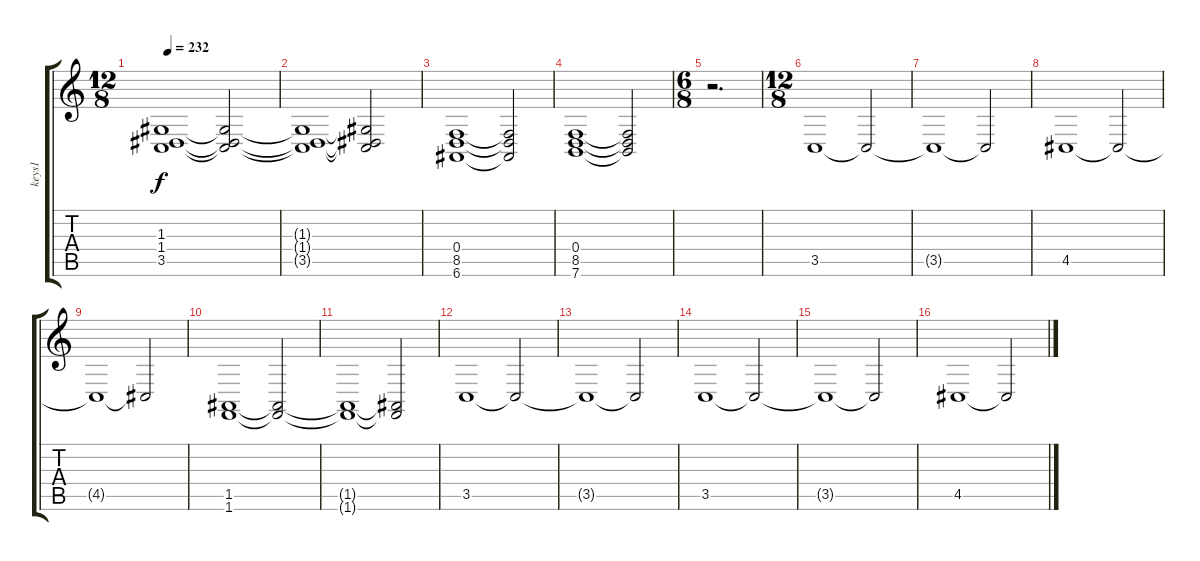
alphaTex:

\track ("keys1" "keys1") {instrument choiraahs}
\staff {score tabs}
\tuning (E4 B3 G3 D3 A2 E2) {hide}
\ts (12 8)
\tempo 232
\clef g2
\ks c
(1.3 1.4 3.5).1{dy f} (1.3{t} 1.4{t} 3.5{t}).2 |
(1.3{t} 1.4{t} 3.5{t}).1 (1.3{t} 1.4{t} 3.5{t}).2 |
(0.4 8.5 6.6).1 (0.4{t} 8.5{t} 6.6{t}).2 |
(0.4 8.5 7.6).1 (0.4{t} 8.5{t} 7.6{t}).2 |
\ts (6 8)
r.2{d} |
\ts (12 8)
3.5.1 3.5{t}.2 |
3.5{t}.1 3.5{t}.2 |
4.5.1 4.5{t}.2 |
4.5{t}.1 4.5{t}.2 |
(1.5 1.6).1 (1.5{t} 1.6{t}).2 |
(1.5{t} 1.6{t}).1 (1.5{t} 1.6{t}).2 |
3.5.1 3.5{t}.2 |
3.5{t}.1 3.5{t}.2 |
3.5.1 3.5{t}.2 |
3.5{t}.1 3.5{t}.2 |
4.5.1 4.5{t}.2
